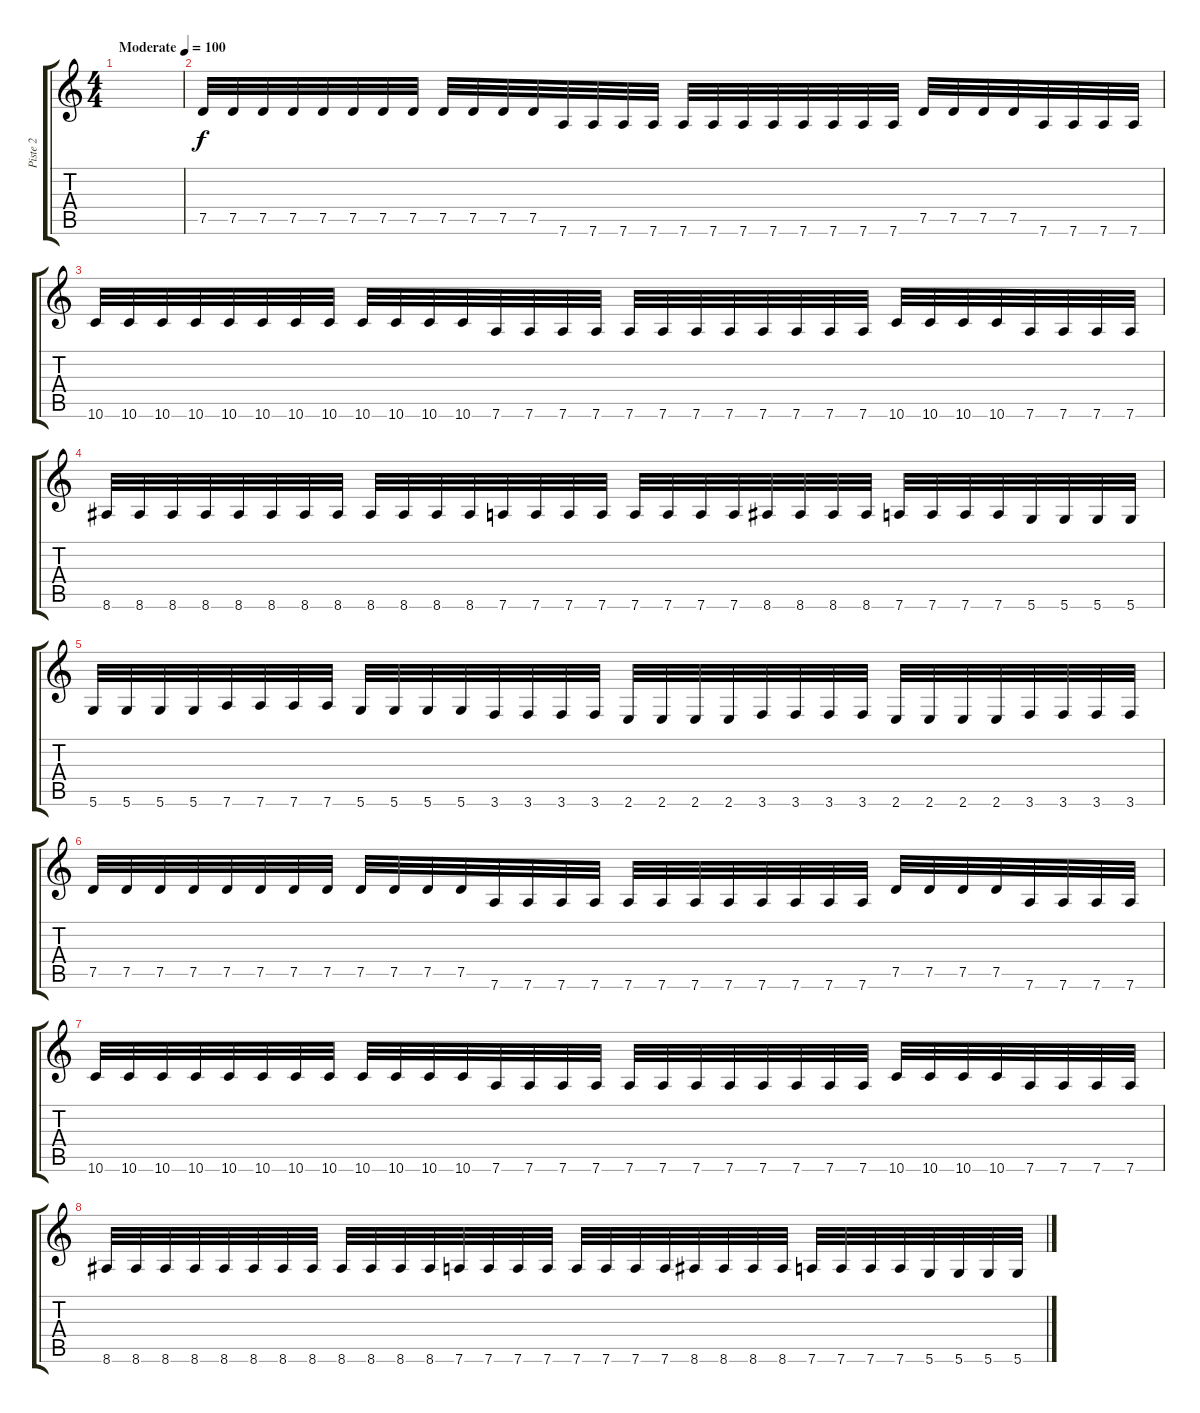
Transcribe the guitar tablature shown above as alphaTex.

\track ("Piste 2" "Piste 2") {instrument distortionguitar}
\staff {score tabs}
\tuning (D4 A3 F3 C3 G2 D2) {hide}
\ts (4 4)
\tempo (100 "Moderate")
\clef g2
\ks c
|
7.5.32 7.5.32 7.5.32 7.5.32 7.5.32 7.5.32 7.5.32 7.5.32 7.5.32 7.5.32 7.5.32 7.5.32 7.6.32 7.6.32 7.6.32 7.6.32 7.6.32 7.6.32 7.6.32 7.6.32 7.6.32 7.6.32 7.6.32 7.6.32 7.5.32 7.5.32 7.5.32 7.5.32 7.6.32 7.6.32 7.6.32 7.6.32 |
10.6.32 10.6.32 10.6.32 10.6.32 10.6.32 10.6.32 10.6.32 10.6.32 10.6.32 10.6.32 10.6.32 10.6.32 7.6.32 7.6.32 7.6.32 7.6.32 7.6.32 7.6.32 7.6.32 7.6.32 7.6.32 7.6.32 7.6.32 7.6.32 10.6.32 10.6.32 10.6.32 10.6.32 7.6.32 7.6.32 7.6.32 7.6.32 |
8.6.32 8.6.32 8.6.32 8.6.32 8.6.32 8.6.32 8.6.32 8.6.32 8.6.32 8.6.32 8.6.32 8.6.32 7.6.32 7.6.32 7.6.32 7.6.32 7.6.32 7.6.32 7.6.32 7.6.32 8.6.32 8.6.32 8.6.32 8.6.32 7.6.32 7.6.32 7.6.32 7.6.32 5.6.32 5.6.32 5.6.32 5.6.32 |
5.6.32 5.6.32 5.6.32 5.6.32 7.6.32 7.6.32 7.6.32 7.6.32 5.6.32 5.6.32 5.6.32 5.6.32 3.6.32 3.6.32 3.6.32 3.6.32 2.6.32 2.6.32 2.6.32 2.6.32 3.6.32 3.6.32 3.6.32 3.6.32 2.6.32 2.6.32 2.6.32 2.6.32 3.6.32 3.6.32 3.6.32 3.6.32 |
7.5.32 7.5.32 7.5.32 7.5.32 7.5.32 7.5.32 7.5.32 7.5.32 7.5.32 7.5.32 7.5.32 7.5.32 7.6.32 7.6.32 7.6.32 7.6.32 7.6.32 7.6.32 7.6.32 7.6.32 7.6.32 7.6.32 7.6.32 7.6.32 7.5.32 7.5.32 7.5.32 7.5.32 7.6.32 7.6.32 7.6.32 7.6.32 |
10.6.32 10.6.32 10.6.32 10.6.32 10.6.32 10.6.32 10.6.32 10.6.32 10.6.32 10.6.32 10.6.32 10.6.32 7.6.32 7.6.32 7.6.32 7.6.32 7.6.32 7.6.32 7.6.32 7.6.32 7.6.32 7.6.32 7.6.32 7.6.32 10.6.32 10.6.32 10.6.32 10.6.32 7.6.32 7.6.32 7.6.32 7.6.32 |
8.6.32 8.6.32 8.6.32 8.6.32 8.6.32 8.6.32 8.6.32 8.6.32 8.6.32 8.6.32 8.6.32 8.6.32 7.6.32 7.6.32 7.6.32 7.6.32 7.6.32 7.6.32 7.6.32 7.6.32 8.6.32 8.6.32 8.6.32 8.6.32 7.6.32 7.6.32 7.6.32 7.6.32 5.6.32 5.6.32 5.6.32 5.6.32
